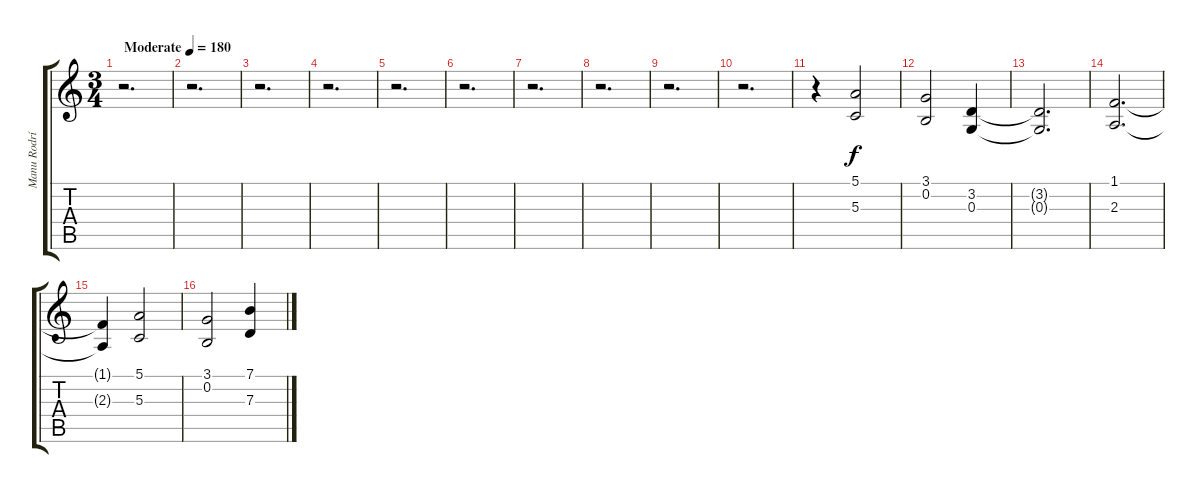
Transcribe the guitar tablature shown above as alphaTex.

\track ("Manu Rodríguez" "Manu Rodrí") {instrument tremolostrings}
\staff {score tabs}
\tuning (E4 B3 G3 D3 A2 E2) {hide}
\ts (3 4)
\tempo (180 "Moderate")
\clef g2
\ks c
r.2{d dy f instrument tremolostrings} |
r.2{d} |
r.2{d} |
r.2{d} |
r.2{d} |
r.2{d} |
r.2{d} |
r.2{d} |
r.2{d} |
r.2{d} |
r.4 (5.1 5.3).2 |
(3.1 0.2).2 (3.2 0.3).4 |
(3.2{t} 0.3{t}).2{d} |
(1.1 2.3).2{d} |
(1.1{t} 2.3{t}).4 (5.1 5.3).2 |
(3.1 0.2).2 (7.1 7.3).4
